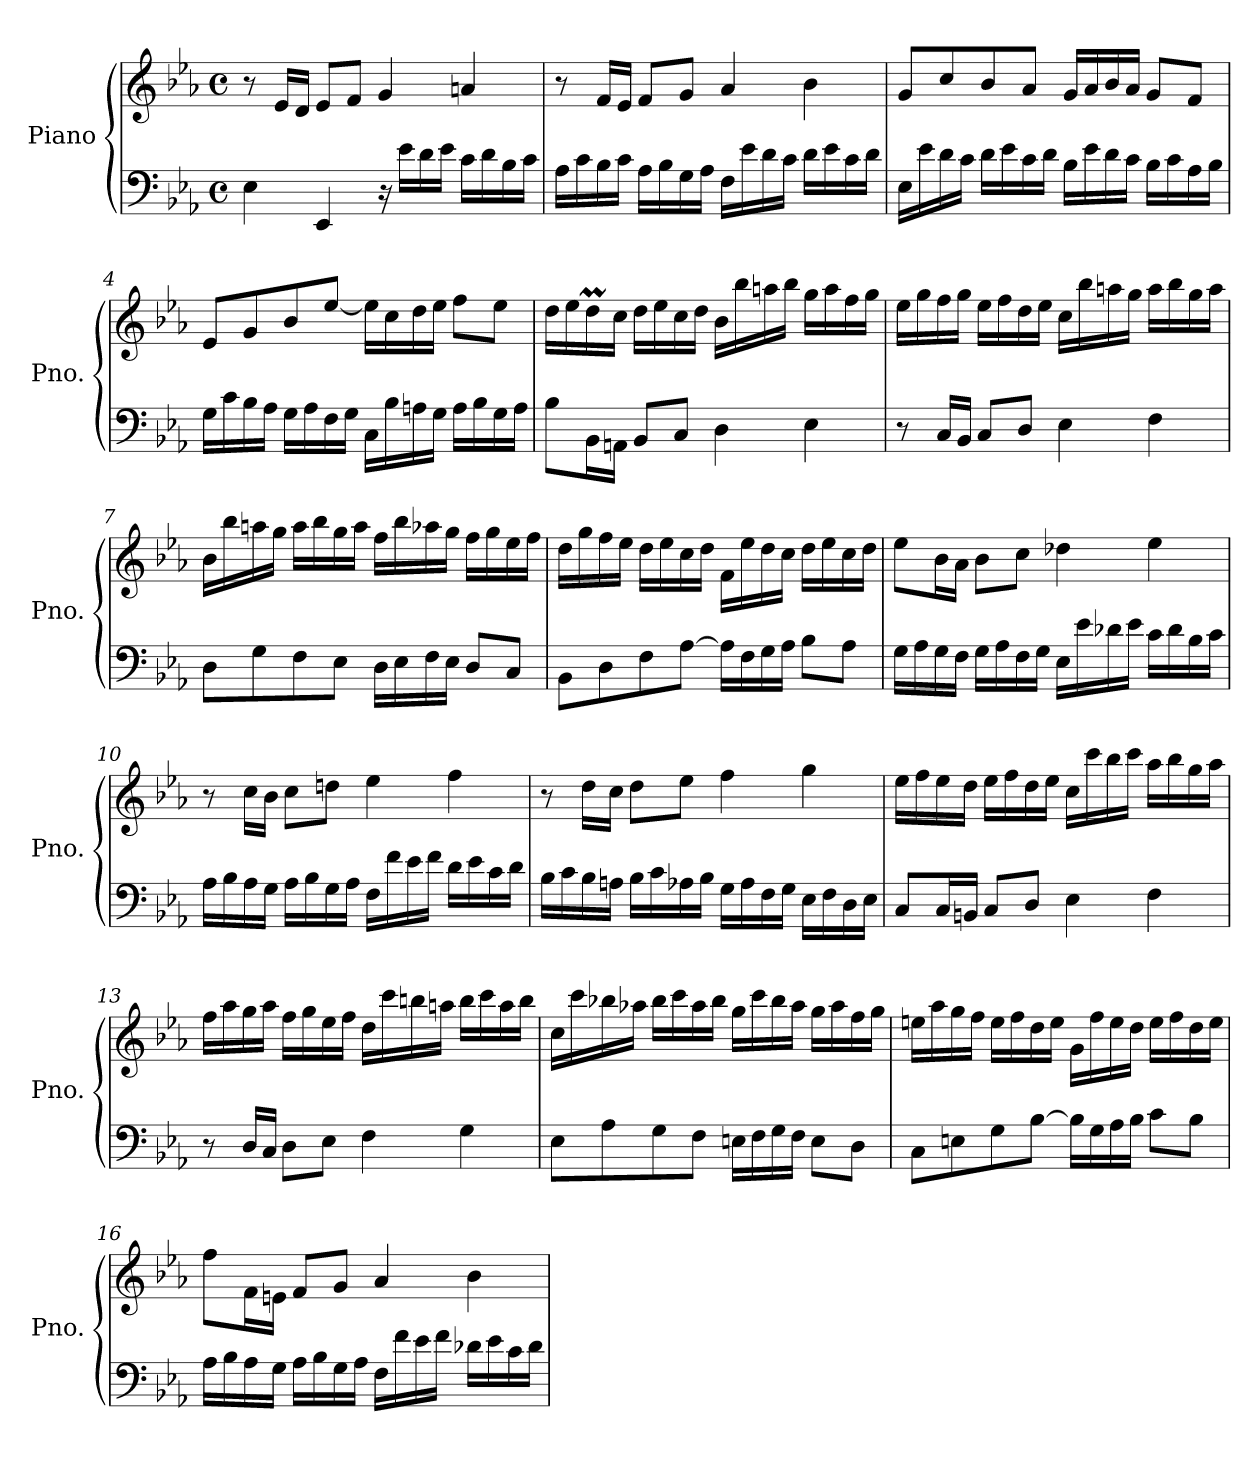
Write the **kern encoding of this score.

**kern	**kern
*part1	*part1
*staff2	*staff1
*I"Piano	*
*I'Pno.	*
*clefF4	*clefG2
*k[b-e-a-]	*k[b-e-a-]
*M4/4	*M4/4
*met(c)	*met(c)
*MM100	*MM100
=1	=1
4E-\	8r
.	16e-/LL
.	16d/JJ
4EE-/	8e-/L
.	8f/J
16r	4g/
16e-\LL	.
16d\	.
16e-\JJ	.
16c\LL	4an/
16d\	.
16B-\	.
16c\JJ	.
=2	=2
16A-\LL	8r
16c\	.
16B-\	16f/LL
16c\JJ	16e-/JJ
16A-\LL	8f/L
16B-\	.
16G\	8g/J
16A-\JJ	.
16F\LL	4a-/
16e-\	.
16d\	.
16c\JJ	.
16d\LL	4b-\
16e-\	.
16c\	.
16d\JJ	.
=3	=3
16E-\LL	8g/L
16e-\	.
16d\	8cc/
16c\JJ	.
16d\LL	8b-/
16e-\	.
16c\	8a-/J
16d\JJ	.
16B-\LL	16g/LL
16e-\	16a-/
16d\	16b-/
16c\JJ	16a-/JJ
16B-\LL	8g/L
16c\	.
16A-\	8f/J
16B-\JJ	.
!!LO:LB:g=z
=4	=4
16G\LL	8e-/L
16c\	.
16B-\	8g/
16A-\JJ	.
16G\LL	8b-/
16A-\	.
16F\	[8ee-/J
16G\JJ	.
16C\LL	16ee-\LL]
16B-\	16cc\
16An\	16dd\
16G\JJ	16ee-\JJ
16A\LL	8ff\L
16B-\	.
16G\	8ee-\J
16A\JJ	.
=5	=5
8B-\L	16dd\LL
.	16ee-\
16BB-\L	16ddm\
16AAn\JJ	16cc\JJ
8BB-/L	16dd\LL
.	16ee-\
8C/J	16cc\
.	16dd\JJ
4D\	16b-\LL
.	16bb-\
.	16aan\
.	16bb-\JJ
4E-\	16gg\LL
.	16aa\
.	16ff\
.	16gg\JJ
=6	=6
8r	16ee-\LL
.	16gg\
16C/LL	16ff\
16BB-/JJ	16gg\JJ
8C/L	16ee-\LL
.	16ff\
8D/J	16dd\
.	16ee-\JJ
4E-\	16cc\LL
.	16bb-\
.	16aan\
.	16gg\JJ
4F\	16aa\LL
.	16bb-\
.	16gg\
.	16aa\JJ
=7	=7
8D\L	16b-\LL
.	16bb-\
8G\	16aan\
.	16gg\JJ
8F\	16aa\LL
.	16bb-\
8E-\J	16gg\
.	16aa\JJ
16D\LL	16ff\LL
16E-\	16bb-\
16F\	16aa-X\
16E-\JJ	16gg\JJ
8D/L	16ff\LL
.	16gg\
8C/J	16ee-\
.	16ff\JJ
!!LO:LB:g=z
=8	=8
8BB-\L	16dd\LL
.	16gg\
8D\	16ff\
.	16ee-\JJ
8F\	16dd\LL
.	16ee-\
[8A-\J	16cc\
.	16dd\JJ
16A-\LL]	16f\LL
16F\	16ee-\
16G\	16dd\
16A-\JJ	16cc\JJ
8B-\L	16dd\LL
.	16ee-\
8A-\J	16cc\
.	16dd\JJ
=9	=9
16G\LL	8ee-\L
16A-\	.
16G\	16b-\L
16F\JJ	16a-\JJ
16G\LL	8b-\L
16A-\	.
16F\	8cc\J
16G\JJ	.
16E-\LL	4dd-X\
16e-\	.
16d-X\	.
16e-\JJ	.
16c\LL	4ee-\
16d-\	.
16B-\	.
16c\JJ	.
=10	=10
16A-\LL	8r
16B-\	.
16A-\	16cc\LL
16G\JJ	16b-\JJ
16A-\LL	8cc\L
16B-\	.
16G\	8ddn\J
16A-\JJ	.
16F\LL	4ee-\
16f\	.
16e-\	.
16f\JJ	.
16d\LL	4ff\
16e-\	.
16c\	.
16d\JJ	.
=11	=11
16B-\LL	8r
16c\	.
16B-\	16dd\LL
16An\JJ	16cc\JJ
16B-\LL	8dd\L
16c\	.
16A-X\	8ee-\J
16B-\JJ	.
16G\LL	4ff\
16A-\	.
16F\	.
16G\JJ	.
16E-\LL	4gg\
16F\	.
16D\	.
16E-\JJ	.
!!LO:LB:g=z
=12	=12
8C/L	16ee-\LL
.	16ff\
16C/L	16ee-\
16BBn/JJ	16dd\JJ
8C/L	16ee-\LL
.	16ff\
8D/J	16dd\
.	16ee-\JJ
4E-\	16cc\LL
.	16ccc\
.	16bb-\
.	16ccc\JJ
4F\	16aa-\LL
.	16bb-\
.	16gg\
.	16aa-\JJ
=13	=13
8r	16ff\LL
.	16aa-\
16D/LL	16gg\
16C/JJ	16aa-\JJ
8D\L	16ff\LL
.	16gg\
8E-\J	16ee-\
.	16ff\JJ
4F\	16dd\LL
.	16ccc\
.	16bbn\
.	16aan\JJ
4G\	16bb\LL
.	16ccc\
.	16aa\
.	16bb\JJ
=14	=14
8E-\L	16cc\LL
.	16ccc\
8A-\	16bb-X\
.	16aa-X\JJ
8G\	16bb-\LL
.	16ccc\
8F\J	16aa-\
.	16bb-\JJ
16En\LL	16gg\LL
16F\	16ccc\
16G\	16bb-\
16F\JJ	16aa-\JJ
8E\L	16gg\LL
.	16aa-\
8D\J	16ff\
.	16gg\JJ
!!LO:LB:g=z
=15	=15
8C\L	16een\LL
.	16aa-\
8En\	16gg\
.	16ff\JJ
8G\	16ee\LL
.	16ff\
[8B-\J	16dd\
.	16ee\JJ
16B-\LL]	16g\LL
16G\	16ff\
16A-\	16ee\
16B-\JJ	16dd\JJ
8c\L	16ee\LL
.	16ff\
8B-\J	16dd\
.	16ee\JJ
!!LO:LB:g=z
=16	=16
16A-\LL	8ff\L
16B-\	.
16A-\	16f\L
16G\JJ	16en\JJ
16A-\LL	8f/L
16B-\	.
16G\	8g/J
16A-\JJ	.
16F\LL	4a-/
16f\	.
16e-\	.
16f\JJ	.
16d-X\LL	4b-\
16e-\	.
16c\	.
16d-\JJ	.
=	=
*-	*-
